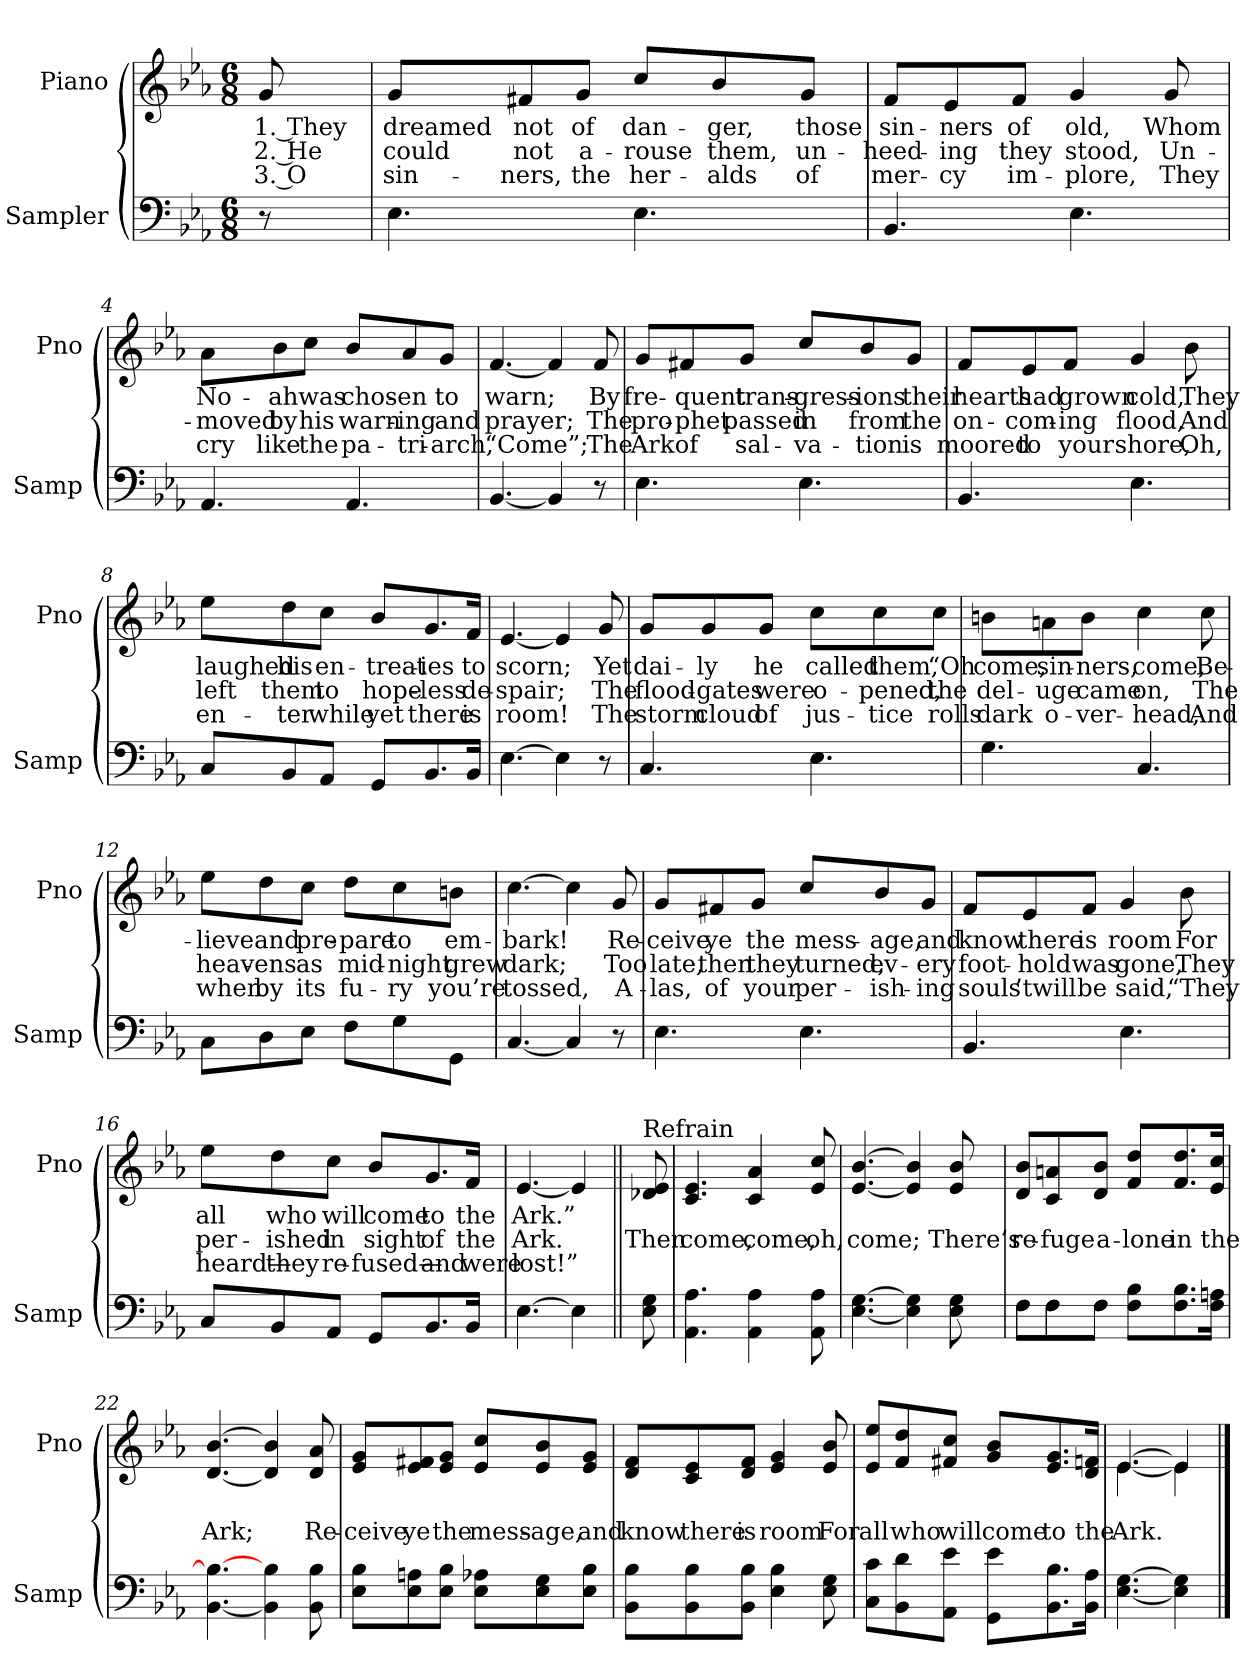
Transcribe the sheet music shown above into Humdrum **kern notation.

**kern	**kern	**text	**text	**text
*part2	*part1	*part1	*part1	*part1
*staff2	*staff1	*staff1	*staff1	*staff1
*I"Sampler	*I"Piano	*	*	*
*I'Samp	*I'Pno	*	*	*
*clefF4	*clefG2	*	*	*
*k[b-e-a-]	*k[b-e-a-]	*	*	*
*E-:	*E-:	*	*	*
*M6/8	*M6/8	*	*	*
=1	=1	=1	=1	=1
8r	8g	1. They	2. He	3. O
=2	=2	=2	=2	=2
4.E-	8g/L	dreamed	could	sin-
.	8f#X/	not	not	-ners,
.	8g/J	of	a-	the
4.E-	8cc/L	dan-	-rouse	her-
.	8b-/	-ger,	them,	-alds
.	8g/J	those	un-	of
=3	=3	=3	=3	=3
4.BB-	8f/L	sin-	-heed-	mer-
.	8e-/	-ners	-ing	-cy
.	8f/J	of	they	im-
4.E-	4g	old,	stood,	-plore,
.	8g	Whom	Un-	They
=4	=4	=4	=4	=4
4.AA-	8a-\L	No-	-moved	cry
.	8b-\	-ah	by	like
.	8cc\J	was	his	the
4.AA-	8b-/L	chos-	warn-	pa-
.	8a-/	-en	-ing	-tri-
.	8g/J	to	and	-arch,
=5	=5	=5	=5	=5
[4.BB-	[4.f	warn;	prayer;	“Come”;
4BB-]	4f]	.	.	.
8r	8f	By	The	The
=6	=6	=6	=6	=6
4.E-	8g/L	fre-	pro-	Ark
.	8f#X/	-quent	-phet	of
.	8g/J	trans-	passed	sal-
4.E-	8cc/L	-gress-	in	-va-
.	8b-/	-ions	from	-tion
.	8g/J	their	the	is
=7	=7	=7	=7	=7
4.BB-	8f/L	hearts	on-	moored
.	8e-/	had	-com-	to
.	8f/J	grown	-ing	your
4.E-	4g	cold,	flood,	shore,
.	8b-	They	And	Oh,
=8	=8	=8	=8	=8
8C/L	8ee-\L	laughed	left	en-
8BB-/	8dd\	his	them	-ter
8AA-/J	8cc\J	en-	to	while
8GG/L	8b-/L	-treat-	hope-	yet
8.BB-/	8.g/	-ies	-less	there
16BB-/Jk	16f/Jk	to	de-	is
=9	=9	=9	=9	=9
[4.E-	[4.e-	scorn;	-spair;	room!
4E-]	4e-]	.	.	.
8r	8g	Yet	The	The
=10	=10	=10	=10	=10
4.C	8g/L	dai-	flood-	storm
.	8g/	-ly	-gates	cloud
.	8g/J	he	were	of
4.E-	8cc\L	called	o-	jus-
.	8cc\	them,	-pened,	-tice
.	8cc\J	“Oh	the	rolls
=11	=11	=11	=11	=11
4.G	8bn\L	come,	del-	dark
.	8an\	sin-	-uge	o-
.	8b\J	-ners,	came	-ver-
4.C	4cc	come,	on,	-head,
.	8cc	Be-	The	And
=12	=12	=12	=12	=12
8C\L	8ee-\L	-lieve	heav-	when
8D\	8dd\	and	-ens	by
8E-\J	8cc\J	pre-	as	its
8F\L	8dd\L	-pare	mid-	fu-
8G\	8cc\	to	-night	-ry
8GG\J	8bn\J	em-	grew	you’re
=13	=13	=13	=13	=13
[4.C	[4.cc	-bark!	dark;	tossed,
4C]	4cc]	.	.	.
8r	8g	Re-	Too	A-
=14	=14	=14	=14	=14
4.E-	8g/L	-ceive	late,	-las,
.	8f#X/	ye	then	of
.	8g/J	the	they	your
4.E-	8cc/L	mess-	turned,	per-
.	8b-/	-age,	ev-	-ish-
.	8g/J	and	-ery	-ing
=15	=15	=15	=15	=15
4.BB-	8f/L	know	foot-	souls
.	8e-/	there	-hold	’twill
.	8f/J	is	was	be
4.E-	4g	room	gone,	said,
.	8b-	For	They	“They
=16	=16	=16	=16	=16
8C/L	8ee-\L	all	per-	heard—
8BB-/	8dd\	who	-ished	they
8AA-/J	8cc\J	will	in	re-
8GG/L	8b-/L	come	sight	-fused—
8.BB-/	8.g/	to	of	and
16BB-/Jk	16f/Jk	the	the	were
=17	=17	=17	=17	=17
[4.E-	[4.e-	Ark.”	Ark.	lost!”
4E-]	4e-]	.	.	.
=18||	=18||	=18||	=18||	=18||
!	!LO:TX:t=Refrain	!	!	!
8E- 8G	8d-X 8e-	.	Then	.
=19	=19	=19	=19	=19
4.AA- 4.A-	4.c 4.e-	.	come,	.
4AA- 4A-	4c 4a-	.	come,	.
8AA- 8A-	8e- 8cc	.	oh,	.
=20	=20	=20	=20	=20
[4.E- [4.G	[4.e- [4.b-	.	come;	.
4E-] 4G]	4e-] 4b-]	.	.	.
8E- 8G	8e- 8b-	.	There’s	.
=21	=21	=21	=21	=21
*^	*	*	*	*
8F\L	8F\L	8d/ 8b-/L	.	re-	.
8F\	8F\	8c/ 8an/	.	-fuge	.
8F\J	8F\J	8d/ 8b-/J	.	a-	.
8F\ 8B-\L	4.ryy	8f/ 8dd/L	.	-lone	.
8.F\ 8.B-\	.	8.f/ 8.dd/	.	in	.
16F\ 16An\Jk	.	16e-/ 16cc/Jk	.	the	.
*v	*v	*	*	*	*
=22	=22	=22	=22	=22
[4.BB- 4.B-_	[4.d [4.b-	.	Ark;	.
4BB-] 4B-	4d] 4b-]	.	.	.
8BB- 8B-	8d 8a-	.	Re-	.
=23	=23	=23	=23	=23
8E-\ 8B-\L	8e-/ 8g/L	.	-ceive	.
8E-\ 8An\	8e-/ 8f#X/	.	ye	.
8E-\ 8B-\J	8e-/ 8g/J	.	the	.
8E-\ 8A-X\L	8e-/ 8cc/L	.	mess-	.
8E-\ 8G\	8e-/ 8b-/	.	-age,	.
8E-\ 8B-\J	8e-/ 8g/J	.	and	.
=24	=24	=24	=24	=24
8BB-\ 8B-\L	8d/ 8f/L	.	know	.
8BB-\ 8B-\	8c/ 8e-/	.	there	.
8BB-\ 8B-\J	8d/ 8f/J	.	is	.
4E- 4B-	4e- 4g	.	room	.
8E- 8G	8e- 8b-	.	For	.
=25	=25	=25	=25	=25
8C\ 8c\L	8e-/ 8ee-/L	.	all	.
8BB-\ 8d\	8f/ 8dd/	.	who	.
8AA-\ 8e-\J	8f#X/ 8cc/J	.	will	.
8GG\ 8e-\L	8g/ 8b-/L	.	come	.
8.BB-\ 8.B-\	8.e-/ 8.g/	.	to	.
16BB-\ 16A-\Jk	16d/ 16fn/Jk	.	the	.
=26	=26	=26	=26	=26
*	*^	*	*	*
[4.E- [4.G	[4.e-/	[4.e-	.	Ark.	.
4E-] 4G]	4e-/]	4e-]	.	.	.
*	*v	*v	*	*	*
==	==	==	==	==
*-	*-	*-	*-	*-
